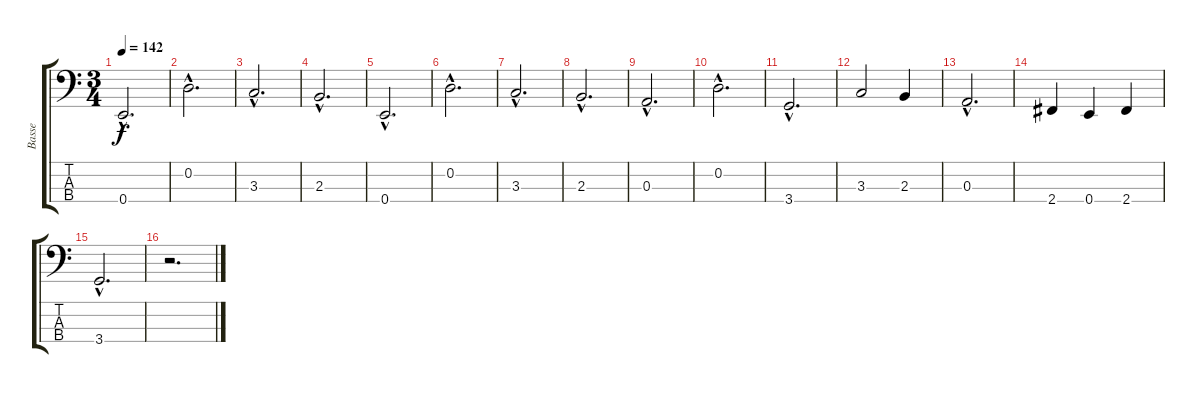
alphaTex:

\track ("Basse" "Basse") {instrument electricbassfinger}
\staff {score tabs}
\tuning (G2 D2 A1 E1) {hide}
\ts (3 4)
\tempo 142
\clef f4
\ks c
0.4{hac}.2{d dy f} |
0.2{hac}.2{d} |
3.3{hac}.2{d} |
2.3{hac}.2{d} |
0.4{hac}.2{d} |
0.2{hac}.2{d} |
3.3{hac}.2{d} |
2.3{hac}.2{d} |
0.3{hac}.2{d} |
0.2{hac}.2{d} |
3.4{hac}.2{d} |
3.3.2 2.3.4 |
0.3{hac}.2{d} |
2.4.4 0.4.4 2.4.4 |
3.4{hac}.2{d} |
r.2{d}
